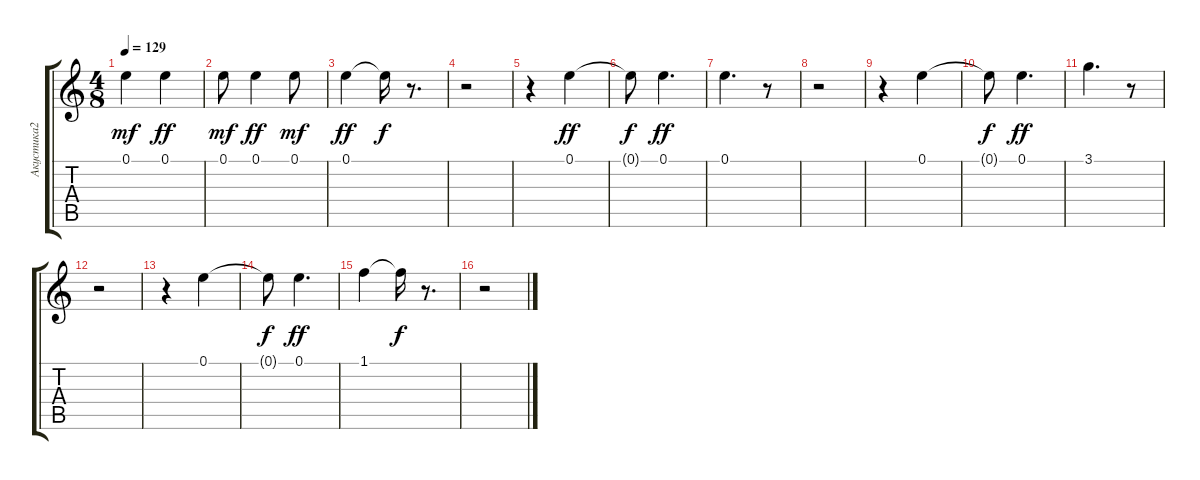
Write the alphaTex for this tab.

\track ("Акустика2" "Акустика2") {instrument acousticguitarsteel}
\staff {score tabs}
\tuning (E4 B3 G3 D3 A2 E2) {hide}
\ts (4 8)
\tempo 129
\clef g2
\ks c
0.1.4{dy mf} 0.1.4{dy ff} |
0.1.8{dy mf} 0.1.4{dy ff} 0.1.8{dy mf} |
0.1.4{dy ff} 0.1{t}.16{dy f} r.8{d} |
r.2 |
r.4 0.1.4{dy ff} |
0.1{t}.8{dy f} 0.1.4{d dy ff} |
0.1.4{d} r.8 |
r.2 |
r.4 0.1.4 |
0.1{t}.8{dy f} 0.1.4{d dy ff} |
3.1.4{d} r.8 |
r.2 |
r.4 0.1.4 |
0.1{t}.8{dy f} 0.1.4{d dy ff} |
1.1.4 1.1{t}.16{dy f} r.8{d} |
r.2
